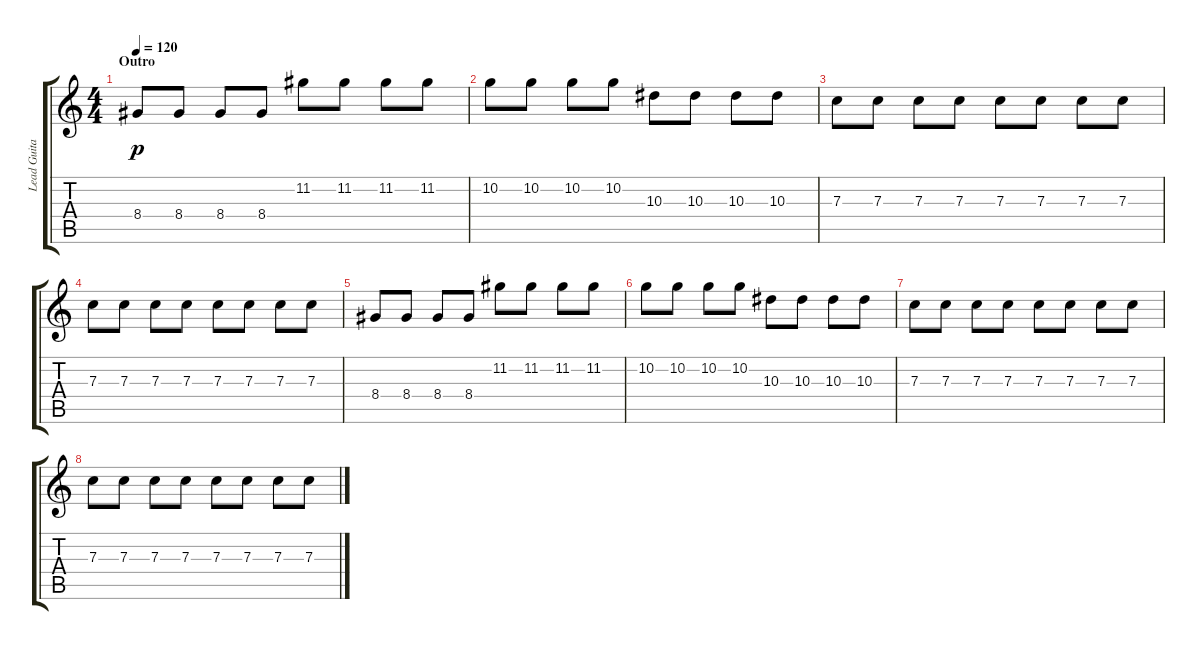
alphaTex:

\track ("Lead Guitar (Right)" "Lead Guita") {instrument distortionguitar}
\staff {score tabs}
\tuning (D4 A3 F3 C3 G2 C2) {hide}
\ts (4 4)
\section ("" "Outro")
\tempo 120
\clef g2
\ks c
8.4.8{dy p} 8.4.8 8.4.8 8.4.8 11.2.8 11.2.8 11.2.8 11.2.8 |
10.2.8 10.2.8 10.2.8 10.2.8 10.3.8 10.3.8 10.3.8 10.3.8 |
7.3.8 7.3.8 7.3.8 7.3.8 7.3.8 7.3.8 7.3.8 7.3.8 |
7.3.8 7.3.8 7.3.8 7.3.8 7.3.8 7.3.8 7.3.8 7.3.8 |
8.4.8 8.4.8 8.4.8 8.4.8 11.2.8 11.2.8 11.2.8 11.2.8 |
10.2.8 10.2.8 10.2.8 10.2.8 10.3.8 10.3.8 10.3.8 10.3.8 |
7.3.8 7.3.8 7.3.8 7.3.8 7.3.8 7.3.8 7.3.8 7.3.8 |
7.3.8 7.3.8 7.3.8 7.3.8 7.3.8 7.3.8 7.3.8 7.3.8
